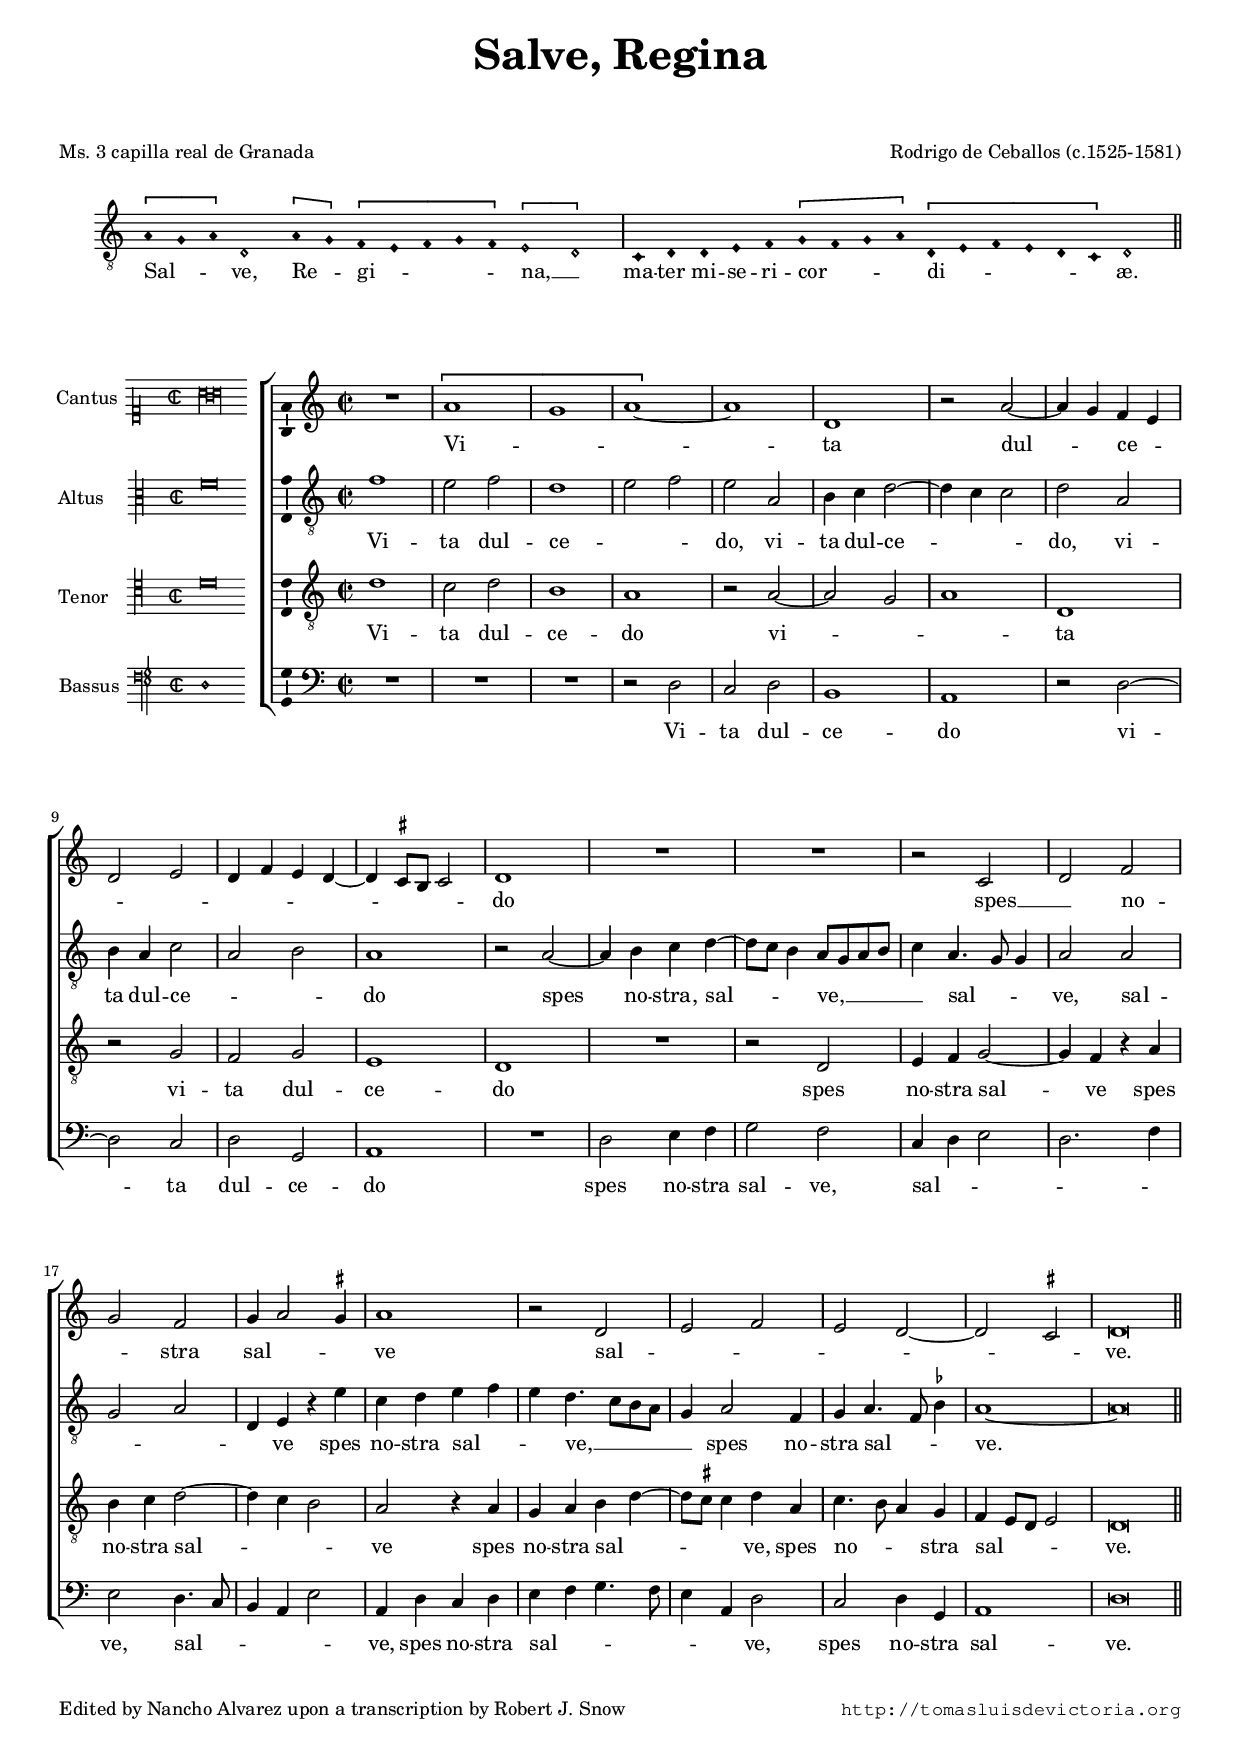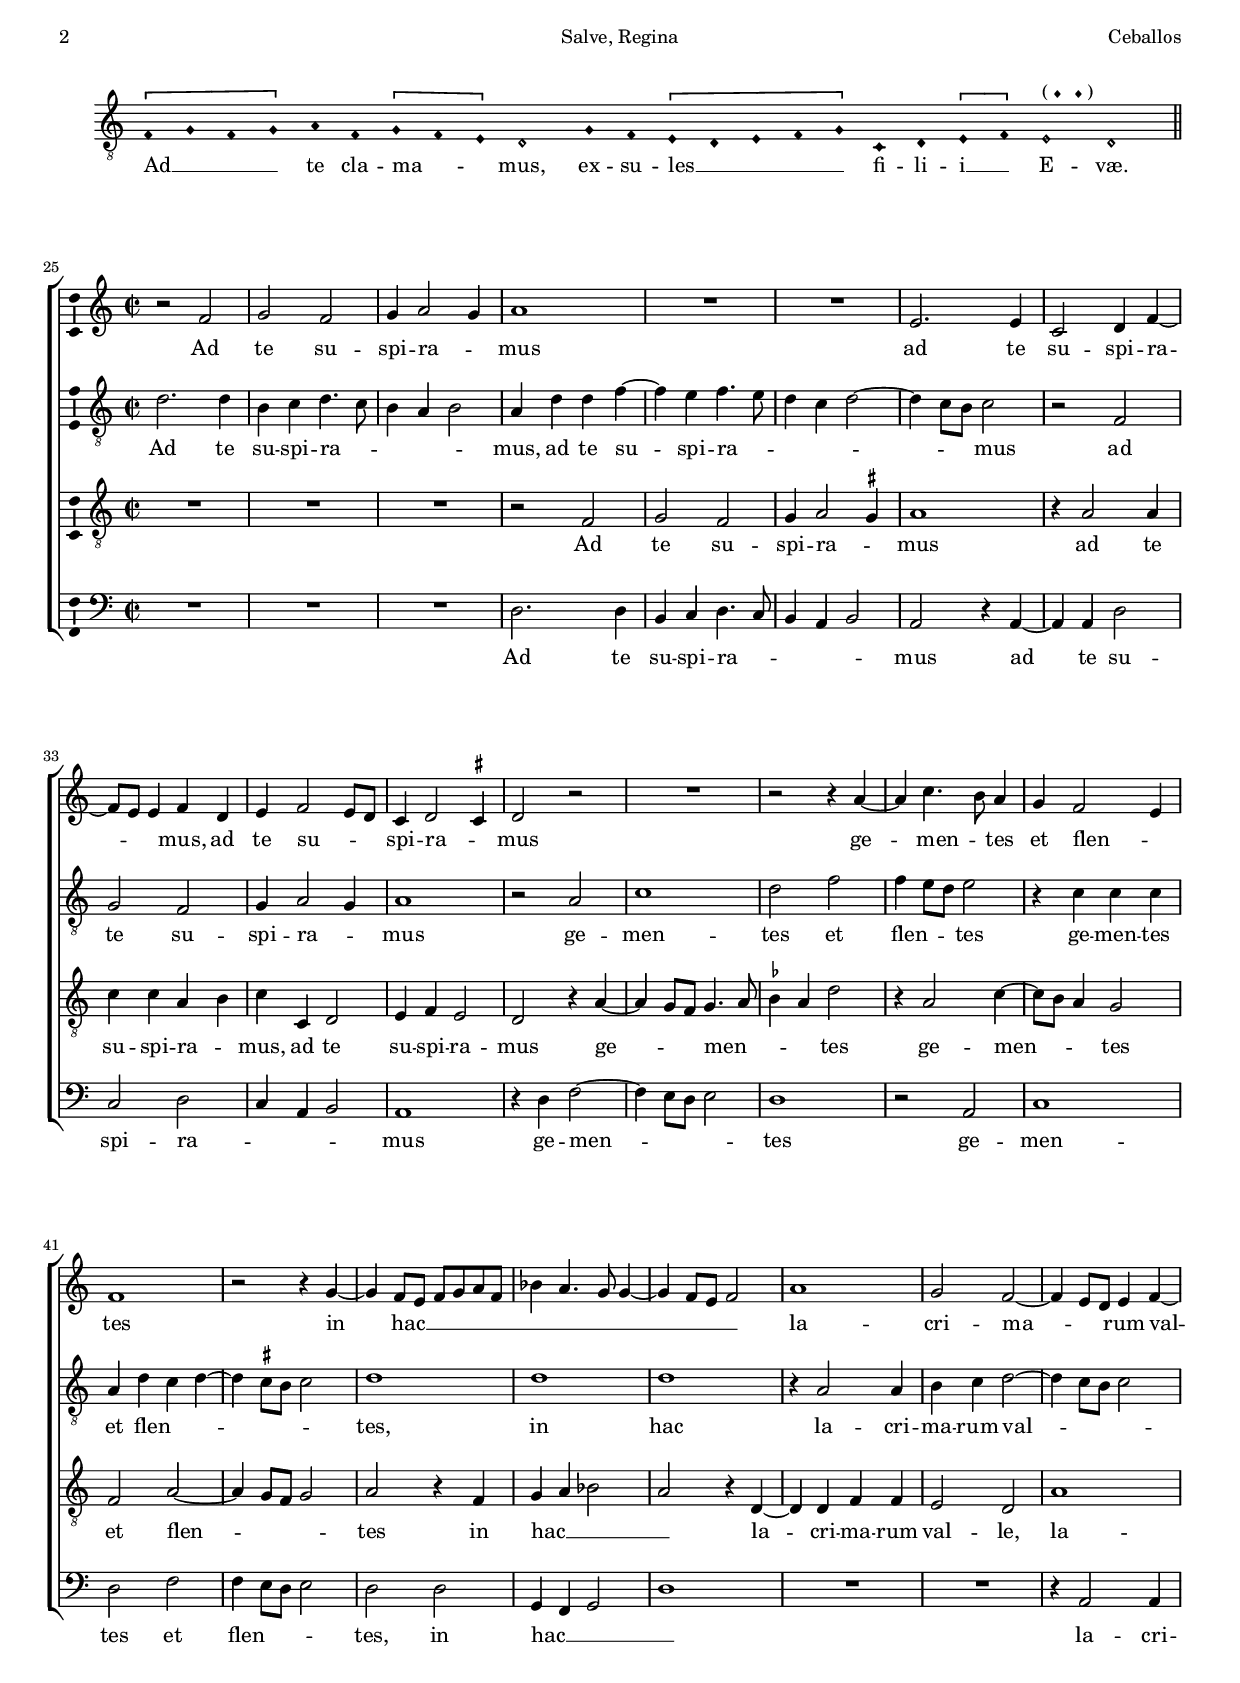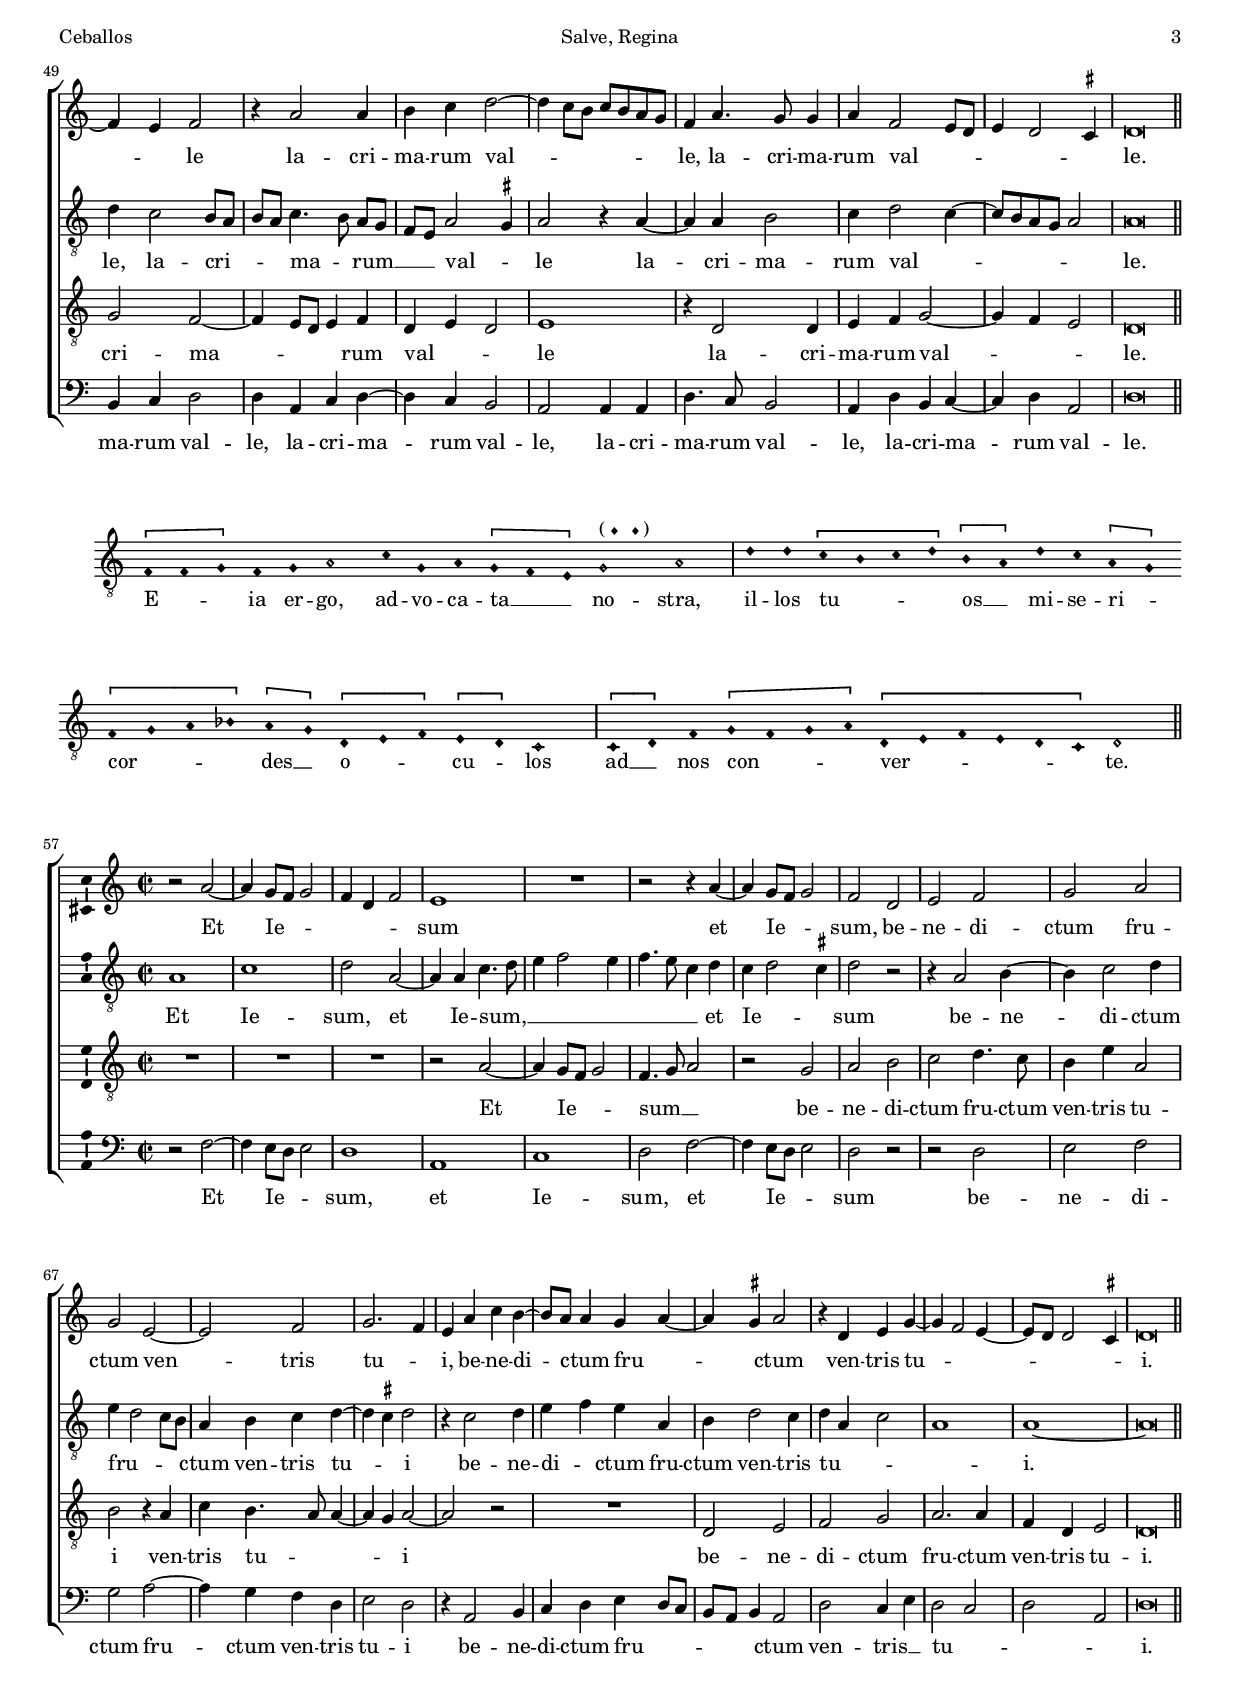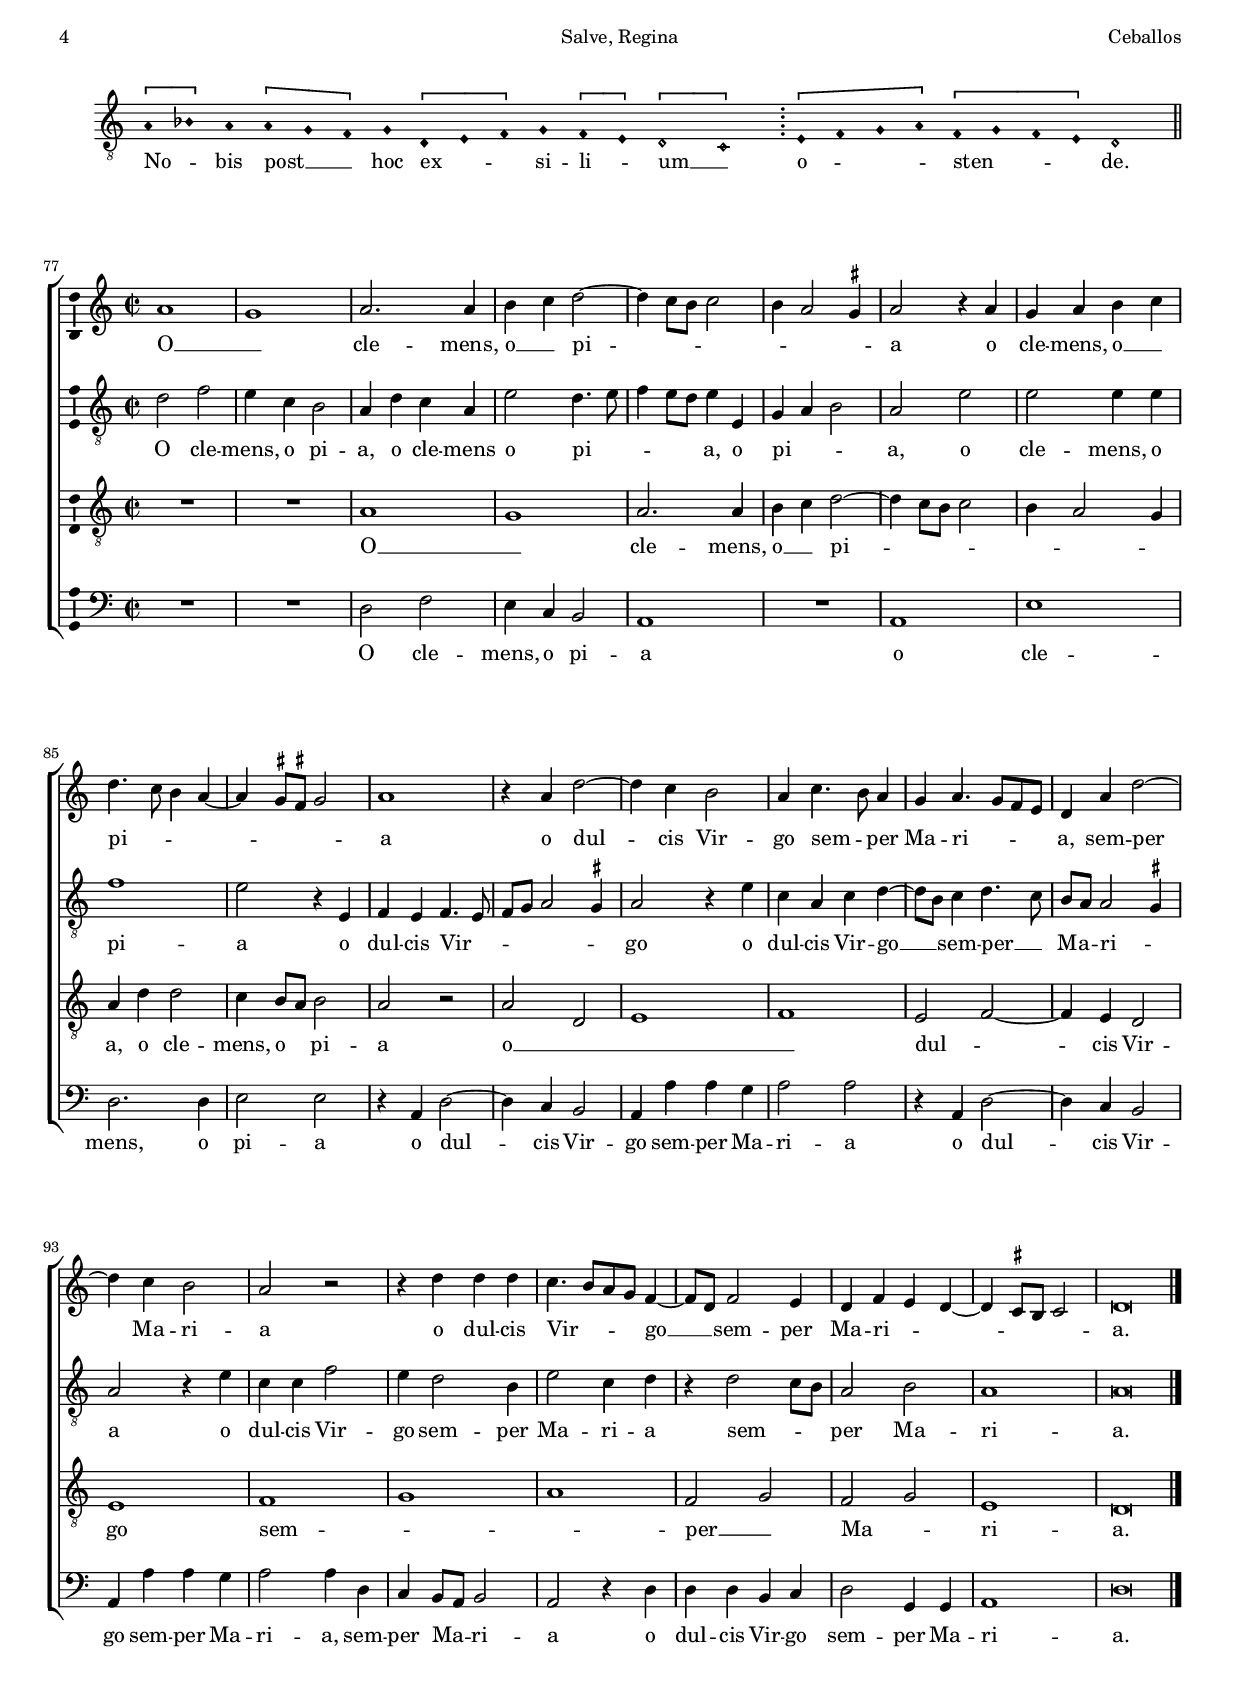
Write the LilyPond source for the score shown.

\version "2.18.0"

#(set-default-paper-size "a4")
#(set-global-staff-size 16.4)
#(ly:set-option 'point-and-click #f)
%mobile -s15.5 -i3.2 -ball

italicas=\override LyricText.font-shape = #'italic
rectas=\override LyricText.font-shape = #'upright
ss=\once \set suggestAccidentals = ##t
incipitwidth = 20
mtempo={\tempo 4 = 100}
mtempob={\tempo 4 = 50}
mt=#(define-music-function (parser location offset) (number?) ; move lyric text
      #{ \once \override LyricText.X-offset = -$offset #})

htitle="Salve, Regina"
hcomposer="Ceballos"

\header {
	title=\markup{\fontsize #3 "Salve, Regina"}
	%subtitle=""
	subsubtitle=\markup{\null \vspace #2 }
	composer="Rodrigo de Ceballos (c.1525-1581)"
        pdfauthor=\composer
	%opus="(-)"
	poet=\markup{"Ms. 3 capilla real de Granada"}
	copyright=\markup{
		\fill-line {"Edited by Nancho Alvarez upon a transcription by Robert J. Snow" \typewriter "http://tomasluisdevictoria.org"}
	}
%	tagline=""
}

\score {\transpose c c {
<<
         \new Voice = "canto" {
		 %\set Staff.instrumentName="             Tenor "
                 \override Staff.TimeSignature.stencil = #'()
                 \override Stem.transparent = ##t
                 \set Score.timing = ##f
                 \override NoteHead.style = #'neomensural         
                 \clef "G_8" 
                 \key a \minor
                 \[a4 g a\] d2 \[a4 g\] \[f e f g f\] \[e2 d\] \bar "|"
                 c4 d d e f \[g f g a\] \[d e f e d c\] d2
                 \bar "||"
         }
         \new Lyrics \lyricsto "canto" {
             	    Sal -- _ _ ve, Re -- _ gi -- _ _ _ _ na, __ _
             	    ma -- ter mi -- se -- ri -- cor -- _ _ _ di -- _ _ _ _ _ æ.
         }
>>
        }%transpose

\layout {
        \override LigatureBracket.padding = #1
        line-width=19\cm %notablet
        indent=0.6\cm
        ragged-right = ##f
}
}

%tablet \pageBreak


global={\key c \major \time 2/2 \skip 1*24
	\bar "||"
}

cantus=\relative c''{
	R1
	\[a1
	g
	a ~ \]
	a
	d,
	r2 a' ~
	a4 g f e
	d2 e
	d4 f e d ~
	d \ss cis8 b cis2
	d1
	R1*2
	r2 c
	d f
	g f
	g4 a2 \ss gis4
	a1
	r2 d,
	e f
	e d ~
	d \ss cis
	d\breve*1/2
}

altus=\relative c'{
	f1
	e2 f
	d1
	e2 f
	e a,
	b4 c d2 ~
	d4 c c2
	d a
	b4 a c2
	a b
	a1
	r2 a ~
	a4 b c d ~
	d8 c b4 a8 g a b
	c4 a4. g8 g4
	a2 a
	g a
	d,4 e r e'
	c d e f
	e d4. c8 b a g4 a2 f4
	g a4. f8 \ss bes4
	a1 ~
	a\breve*1/2
}

tenor=\relative c'{
	d1
	c2 d
	b1
	a
	r2 a ~
	a g
	a1
	d,
	r2 g
	f g
	e1
	d
	R1
	r2 d
	e4 f g2 ~
	g4 f r a
	b c d2 ~
	d4 c b2
	a r4 a
	g a b d ~
	d8 \ss cis cis4 d a
	c4. b8 a4 g
	f4 e8 d e2
	d\breve*1/2
}

bassus=\relative c{
	R1*3
	r2 d
	c2 d
	b1
	a
	r2 d ~
	d c
	d g, a1
	R1
	d2 e4 f
	g2 f
	c4 d e2
	d2. f4
	e2 d4. c8
	b4 a e'2
	a,4 d c d
	e f g4. f8
	e4 a, d2
	c d4 g,
	a1
	d\breve*1/2
}

textocantus=\lyricmode{
Vi -- _ _ ta dul -- _ ce -- _ _ _ _ _ _ _ _ _ _ do
\mt #.5 spes __ _ no -- _ stra \mt #.5 sal -- _ _ ve
sal -- _ _ _ _ _ ve.
}

textoaltus=\lyricmode{
Vi -- ta dul -- ce -- _ _ do,
vi -- ta dul -- ce -- _ _ do,
vi -- ta dul -- ce -- _ _ do
spes no -- stra,
sal -- _ _ ve, __ _ _ _ _
sal -- _ _ ve,
sal -- _ _ _ ve
spes no -- stra sal -- _ _ ve, __ _ _ _ _ 
spes no -- stra sal -- _ _ ve.
}

textotenor=\lyricmode{
Vi -- ta dul -- ce -- do 
vi -- _ _ ta
vi -- ta dul -- ce -- do
spes no -- stra sal -- ve
spes no -- stra sal -- _ _ ve
spes no -- stra sal -- _ _ _ ve,
spes no -- _ _ stra
sal -- _ _ _ ve.
}

textobassus=\lyricmode{
Vi -- ta dul -- ce -- do
vi -- ta dul -- ce -- do
spes no -- stra sal -- ve,
sal -- _ _ _ _ ve,
sal -- _ _ _ _ ve,
spes no -- stra sal -- _ _ _ _ _ ve,
spes no -- stra sal -- ve.
}

incipitcantus=\markup{
	\score{
		{ 
		\set Staff.instrumentName="Cantus "
		\override NoteHead.style = #'neomensural
		\override Staff.TimeSignature.style = #'neomensural
		\cadenzaOn 
		\clef "petrucci-c1"
		\key c \major
		\time 2/2
                \[a'\breve g' a'\longa\]
                %a'\breve % en ligadura
		} 

	\layout {
       \context {\Voice
               \remove Ligature_bracket_engraver
               \consists Mensural_ligature_engraver
       }
       line-width=\incipitwidth
       indent = 0
}
	}
}

incipitaltus=\markup{
	\score{
		{ 
		\set Staff.instrumentName="Altus    "
		\override NoteHead.style = #'neomensural 
		\override Staff.TimeSignature.style = #'neomensural
		\cadenzaOn 
		\clef "petrucci-c3"
		\key c \major
		\time 2/2
               f'\breve
		} 
	\layout { line-width=\incipitwidth indent = 0 }
	}
}


incipittenor=\markup{
	\score{
		{ 
		\set Staff.instrumentName="Tenor   "
		\override NoteHead.style = #'neomensural 
		\override Staff.TimeSignature.style = #'neomensural
		\cadenzaOn 
		\clef "petrucci-c4"
		\key c \major
		\time 2/2
                d'\breve
		} 
	\layout { line-width=\incipitwidth indent=0 }
	}
}

incipitbassus=\markup{
	\score{
		{ 
		\set Staff.instrumentName="Bassus "
		\override NoteHead.style = #'neomensural
		\override Staff.TimeSignature.style = #'neomensural
		\cadenzaOn 
		\clef "petrucci-f4"
		\key c \major
		\time 2/2
                d1
		} 
	\layout { line-width=\incipitwidth indent = 0 }
	}
}

%\layout {
%       \context {\Voice
%               \remove Ligature_bracket_engraver
%               \consists Mensural_ligature_engraver
%       }
%       line-width=\incipitwidth
%       indent = 0
%}

\score {\transpose c' c'{
\new ChoirStaff<<

	\new Staff <<\global
	\new Voice="v1" {
		\set Staff.instrumentName=\incipitcantus
		\clef "treble"
		\cantus }
	\new Lyrics \lyricsto "v1" {\textocantus }
	>>

	\new Staff <<\global
	\new Voice="v2" {
		\set Staff.instrumentName=\incipitaltus
		\clef "G_8"
		\altus }
	\new Lyrics \lyricsto "v2" {\textoaltus }
	>>
	
	\new Staff <<\global
	\new Voice="v3" {
		\set Staff.instrumentName=\incipittenor
		\clef "G_8"
		\tenor }
	\new Lyrics \lyricsto "v3" {\textotenor }
	>>

	\new Staff <<\global
	\new Voice="v4" {
		\set Staff.instrumentName=\incipitbassus
		\clef "bass"
		\bassus }
	\new Lyrics \lyricsto "v4" {\textobassus }
	>>
	
>>

	} % transpose

\layout{ 
	\context {\Lyrics 
		\override VerticalAxisGroup.staff-affinity = #UP
		\override VerticalAxisGroup.nonstaff-relatedstaff-spacing =
			#'((basic-distance . 0) (minimum-distance . 0) (padding . 1))
		\override LyricText.font-size = #1.2
		\override LyricHyphen.minimum-distance = #0.5
	}
	\context {\Score 
		tempoHideNote = ##t
		\override BarNumber.padding = #2 
	}
	\context {\Voice 
		%melismaBusyProperties = #'()
		%autoBeaming = ##f
	}
	\context {\Staff 
                %\RemoveEmptyStaves
                %\override VerticalAxisGroup.remove-first = ##t
		\override VerticalAxisGroup.staff-staff-spacing =
			#'((basic-distance . 11) (minimum-distance . 0) (padding . 1))
		\consists Ambitus_engraver 
		\override LigatureBracket.padding = #1
	}
}

%\midi { \mtempo }

}

%tablet \pageBreak


mimi=\markup{"("\raise #.5 \fontsize #-2 \line{\musicglyph #"noteheads.s2neomensural" \hspace #1.2 \musicglyph #"noteheads.s2neomensural"} ")"}
\score {\transpose c c {
<<
         \new Voice = "canto" {
		 %\set Staff.instrumentName="             Tenor "
                 \override Staff.TimeSignature.stencil = #'()
                 \override Stem.transparent = ##t
                 \set Score.timing = ##f
                 \override NoteHead.style = #'neomensural         
                 \clef "G_8" 
                 \key a \minor
                 \[f4 g f g\] a f \[g f e\] d2
                 g4 f \[e d e f g\] c d \[e f\] e2^\mimi d2 % \[e4 e\] d2
                 \bar "||"
         }
         \new Lyrics \lyricsto "canto" {
         Ad __ _ _ _ te cla -- ma -- _ _ mus,
         ex -- su -- les __ _ _ _ _ fi -- li -- i __ _ E -- væ. % Hevae
         }
>>
        }%transpose

\layout {
        \override LigatureBracket.padding = #1
        line-width=19\cm %notablet
        indent=0.6\cm
        ragged-right = ##f
}
}

%tablet \pageBreak

global={
 \set Score.currentBarNumber=#25
 \bar "||"
 \key c \major \time 2/2
 \skip 1*32
	\bar "||"
}



cantus=\relative c'{
	r2 f
	g f
	g4 a2 g4 % Snow g4 a2 \ss gis4
	a1
	R1*2
	e2. e4
	c2 d4 f ~
	f8 e e4 f d
	e4 f2 e8 d
	c4 d2 \ss cis4
	d2 r
	R1
	r2 r4 a' ~
	a c4. b8 a4
	g4 f2 e4
	f1
	r2 r4 g ~
	g4 f8 e f g a f
	bes4 a4. g8 g4 ~
	g4 f8 e f2
	a1
	g2 f ~
	f4 e8 d e4 f ~
	f4 e f2
	r4 a2 a4
	b c d2 ~
	d4 c8 b c b a g 
	f4 a4. g8 g4
	a4 f2 e8 d
	e4 d2 \ss cis4
	d\breve*1/2
}

altus=\relative c'{
	d2. d4
	b c d4. c8
	b4 a b2
	a4 d d f ~
	f e f4. e8
	d4 c d2 ~
	d4 c8 b c2
	r2 f,
	g f
	g4 a2 g4
	a1
	r2 a
	c1
	d2 f
	f4 e8 d e2
	r4 c c c
	a d c d ~
	d \ss cis8 b cis2
	d1
	d
	d
	r4 a2 a4
	b c d2 ~
	d4 c8 b c2
	d4 c2 b8 a
	b a c4. b8 a[ g]
	f e a2 \ss gis4
	a2 r4 a ~
	a a b2
	c4 d2 c4 ~
	c8 b a g a2
	a\breve*1/2
}

tenor=\relative c{
	R1*3
	r2 f
	g f
	g4 a2 \ss gis4
	a1
	r4 a2 a4
	c c a b
	c4 c, d2
	e4 f e2
	d2 r4 a' ~
	a4 g8 f g4. a8
	\ss bes4 a d2
	r4 a2 c4 ~
	c8 b a4 g2
	f a ~
	a4 g8 f g2
	a2 r4 f
	g a bes2
	a2 r4 d, ~
	d4 d f f
	e2 d
	a'1
	g2 f ~
	f4 e8 d e4 f
	d e d2
	e1
	r4 d2 d4
	e f g2 ~
	g4 f e2
	d\breve*1/2
}

bassus=\relative c{
	R1*3
	d2. d4
	b4 c d4. c8 
	b4 a b2
	a2 r4 a ~
	a a d2
	c d
	c4 a b2
	a1
	r4 d f2 ~
	f4 e8 d e2
	d1
	r2 a
	c1
	d2 f
	f4 e8 d e2
	d d
	g,4 f g2
	d'1
	R1*2
	r4 a2 a4
	b4 c d2
	d4 a c d ~
	d c b2
	a2 a4 a
	d4. c8 b2
	a4 d b c ~
	c4 d a2
	d\breve*1/2
}

textocantus=\lyricmode{
Ad te su -- spi -- ra -- _ mus
ad te su -- spi -- ra -- _ _ mus,
ad te su -- _ _ spi -- ra -- _ mus
\mt #.5 ge -- \mt #.8 men -- _ tes et flen -- _ tes
in \mt #.4 hac __ _ _ _ _ _ _ _ _ _ _ _ _ 
la -- cri -- ma -- _ _ rum val -- _ le
la -- cri -- ma -- rum val -- _ _ _ _ _ _ le,
la -- cri -- ma -- rum val -- _ _ _ _ _ le.
}

textoaltus=\lyricmode{
Ad te su -- spi -- ra -- _ _ _ _ mus,
ad te su -- spi -- ra -- _ _ _ _ _ _ \mt #1 mus
ad te su -- spi -- ra -- _ mus
ge -- men -- tes et \mt #.5 flen -- _ _ tes
ge -- men -- tes et \mt #.5 flen -- _ _ _ _ _ tes,
in hac 
la -- cri -- ma -- rum val -- _ _ _ le,
la -- cri -- _ _ _ ma -- _ \mt #.6 rum __ _ _ _ val -- _ le
la -- cri -- ma -- rum val -- _ _ _ _ _ le.
}

textotenor=\lyricmode{
Ad te su -- spi -- ra -- _ mus
ad te su -- spi -- ra -- _ mus,
ad te su -- spi -- ra -- mus
ge -- _ _ men -- _ _ _ tes
ge -- men -- _ _ tes
et flen -- _ _ _ tes
in hac __ _ _ _ 
la -- cri -- ma -- rum val -- le,
la -- cri -- ma -- _ _ _ rum val -- _ _ le
la -- cri -- ma -- rum val -- _ _ le.
}

textobassus=\lyricmode{
Ad te su -- spi -- ra -- _ _ _ _ mus
ad te su -- spi -- ra -- _ _ _ mus
ge -- men -- _ _ _ tes
ge -- men -- tes et \mt #.5 flen -- _ _ _ tes,
in hac __ _ _ _ 
la -- cri -- ma -- rum val -- le,
la -- cri -- ma -- rum val -- le,
la -- cri -- ma -- rum val -- le,
la -- cri -- ma -- rum val -- le.
}



\score {\transpose c' c'{
\new ChoirStaff<<

	\new Staff <<\global
	\new Voice="v1" {
		%\set Staff.instrumentName=\incipitcantus
		\clef "treble"
		\cantus }
	\new Lyrics \lyricsto "v1" {\textocantus }
	>>

	\new Staff <<\global
	\new Voice="v2" {
		%\set Staff.instrumentName=\incipitaltus
		\clef "G_8"
		\altus }
	\new Lyrics \lyricsto "v2" {\textoaltus }
	>>
	
	\new Staff <<\global
	\new Voice="v3" {
		%\set Staff.instrumentName=\incipittenor
		\clef "G_8"
		\tenor }
	\new Lyrics \lyricsto "v3" {\textotenor }
	>>

	\new Staff <<\global
	\new Voice="v4" {
		%\set Staff.instrumentName=\incipitbassus
		\clef "bass"
		\bassus }
	\new Lyrics \lyricsto "v4" {\textobassus }
	>>
	
>>

	} % transpose

\layout{ 
        indent=0\cm
	\context {\Lyrics 
		\override VerticalAxisGroup.staff-affinity = #UP
		\override VerticalAxisGroup.nonstaff-relatedstaff-spacing =
			#'((basic-distance . 0) (minimum-distance . 0) (padding . 1))
		\override LyricText.font-size = #1.2
		\override LyricHyphen.minimum-distance = #0.5
	}
	\context {\Score 
		tempoHideNote = ##t
		\override BarNumber.padding = #2 
	}
	\context {\Voice 
		%melismaBusyProperties = #'()
		%autoBeaming = ##f
	}
	\context {\Staff 
                %\RemoveEmptyStaves
                %\override VerticalAxisGroup.remove-first = ##t
		\override VerticalAxisGroup.staff-staff-spacing =
			#'((basic-distance . 11) (minimum-distance . 0) (padding . 1))
		\consists Ambitus_engraver 
		\override LigatureBracket.padding = #1
	}
}

%\midi { \mtempo }

}

%tablet \pageBreak

\score {\transpose c c {
<<
         \new Voice = "canto" {
		 %\set Staff.instrumentName="             Tenor "
                 \override Staff.TimeSignature.stencil = #'()
                 \override Stem.transparent = ##t
                 \set Score.timing = ##f
                 \override NoteHead.style = #'neomensural         
                 \clef "G_8" 
                 \key a \minor
                 \[f4 f g\] f g a2
                 c'4 g a \[g f e\] g1^\mimi a2 \bar "|"
                 d'4 d' \[c' b c' d'\] \[b a\] d' c' \[a g\]
                 \bar "" \break
                 \[f g a bes\] \[a g\] \[d e f\] \[e d\] c2 \bar "|"
                 \[c4 d\] f \[g f g a\] \[d e f e d c\] d2
                 \bar "||"
         }
         \new Lyrics \lyricsto "canto" {
          E -- _ _ ia er -- go, ad -- vo -- ca -- ta __ _ _ no -- stra,
          il -- los tu -- _ _ _ os __ _ mi -- se -- ri -- _ cor -- _ _ _ \mt #.5 des __ _
          o -- _ _ \mt #.5 cu -- _ los \mt #.5 ad __ _ nos con -- _ _ _ ver -- _ _ _ _ _ te.
         }
>>
        }%transpose

\layout {
        \override LigatureBracket.padding = #1
        line-width=19\cm %notablet
        indent=0.6\cm
        ragged-right = ##f
}
}

%tablet \pageBreak

global={
 \set Score.currentBarNumber=#57
 \bar "||"
 \key c \major \time 2/2 \skip 1*20
	\bar "||"
}


cantus=\relative c''{
	r2 a2 ~
	a4 g8 f g2
	f4 d f2
	e1
	R1
	r2 r4 a ~
	a g8 f g2
	f2 d
	e f
	g a
	g e ~
	e f
	g2. f4
	e4 a c b ~
	b8 a a4 g a ~
	a \ss gis a2
	r4 d, e g ~
	g f2 e4 ~
	e8 d d2 \ss cis4 
	d\breve*1/2
}

altus=\relative c'{
	a1
	c
	d2 a ~
	a4 a c4. d8
	e4 f2 e4
	f4. e8 c4 d
	c d2 \ss cis4
	d2 r
	r4 a2 b4 ~
	b c2 d4
	e4 d2 c8 b
	a4 b c d ~
	d \ss cis d2
	r4 c2 d4
	e f e a,
	b d2 c4
	d4 a c2
	a1
	a1 ~
	a\breve*1/2
}

tenor=\relative c'{
	R1*3
	r2 a ~
	a4 g8 f g2
	f4. g8 a2
	r2 g
	a b
	c d4. c8 b4 e a,2
	b2 r4 a 
	c4 b4. a8 a4 ~
	a g a2 ~
	a r
	R1
	d,2 e
	f2 g
	a2. a4
	f4 d e2
	d\breve*1/2
}

bassus=\relative c{
	r2 f ~
	f4 e8 d e2
	d1
	a
	c
	d2 f ~
	f4 e8 d e2
	d2 r
	r d
	e f
	g a ~
	a4 g f d
	e2 d
	r4 a2 b4
	c d e d8 c
	b a b4 a2
	d2 c4 e
	d2 c
	d a
	d\breve*1/2
}

textocantus=\lyricmode{
Et Ie -- _ _ _ _ _ sum
et Ie -- _ _ sum,
be -- ne -- di -- ctum fru -- ctum ven -- tris tu -- _ i,
be -- ne -- di -- _ ctum fru -- _ _ ctum
ven -- tris tu -- _ _ _ _ _ i.
}

textoaltus=\lyricmode{
Et Ie -- sum,
et Ie -- sum, __ _ _ _ _ _ _ _ 
et Ie -- _ _ sum
be -- ne -- di -- ctum fru -- _ _ _ ctum ven -- tris tu -- _ i
be -- ne -- di -- _ ctum fru -- ctum ven -- tris
tu -- _ _ _ i.
}

textotenor=\lyricmode{
Et Ie -- _ _ sum __ _ _ 
be -- ne -- di -- ctum fru -- ctum ven -- tris tu -- i
ven -- tris tu -- _ _ _ i
be -- ne -- di -- ctum fru -- ctum ven -- tris tu -- i.
}

textobassus=\lyricmode{
Et Ie -- _ _ sum,
et Ie -- sum, 
et Ie -- _ _ sum
be -- ne -- di -- ctum fru -- ctum ven -- tris tu -- i
be -- ne -- di -- ctum fru -- _ _ _ _ _ ctum
ven -- \mt #.5 tris __ _ tu -- _ _ _ i.
}


\score {\transpose c' c'{
\new ChoirStaff<<

	\new Staff <<\global
	\new Voice="v1" {
		%\set Staff.instrumentName=\incipitcantus
		\clef "treble"
		\cantus }
	\new Lyrics \lyricsto "v1" {\textocantus }
	>>

	\new Staff <<\global
	\new Voice="v2" {
		%\set Staff.instrumentName=\incipitaltus
		\clef "G_8"
		\altus }
	\new Lyrics \lyricsto "v2" {\textoaltus }
	>>
	
	\new Staff <<\global
	\new Voice="v3" {
		%\set Staff.instrumentName=\incipittenor
		\clef "G_8"
		\tenor }
	\new Lyrics \lyricsto "v3" {\textotenor }
	>>

	\new Staff <<\global
	\new Voice="v4" {
		%\set Staff.instrumentName=\incipitbassus
		\clef "bass"
		\bassus }
	\new Lyrics \lyricsto "v4" {\textobassus }
	>>
	
>>

	} % transpose

\layout{ 
        indent=0\cm
	\context {\Lyrics 
		\override VerticalAxisGroup.staff-affinity = #UP
		\override VerticalAxisGroup.nonstaff-relatedstaff-spacing =
			#'((basic-distance . 0) (minimum-distance . 0) (padding . 1))
		\override LyricText.font-size = #1.2
		\override LyricHyphen.minimum-distance = #0.5
	}
	\context {\Score 
		tempoHideNote = ##t
		\override BarNumber.padding = #2 
	}
	\context {\Voice 
		%melismaBusyProperties = #'()
		%autoBeaming = ##f
	}
	\context {\Staff 
                %\RemoveEmptyStaves
                %\override VerticalAxisGroup.remove-first = ##t
		\override VerticalAxisGroup.staff-staff-spacing =
			#'((basic-distance . 11) (minimum-distance . 0) (padding . 1))
		\consists Ambitus_engraver 
		\override LigatureBracket.padding = #1
	}
}

%\midi { \mtempo }

}

%tablet \pageBreak

\score {\transpose c c {
<<
         \new Voice = "canto" {
		 %\set Staff.instrumentName="             Tenor "
                 \override Staff.TimeSignature.stencil = #'()
                 \override Stem.transparent = ##t
                 \set Score.timing = ##f
                 \override NoteHead.style = #'neomensural         
                 \clef "G_8" 
                 \key a \minor
                 \[a4 bes\] a \[a g f\] g \[d e f\] g \[f e\]
                 \[d2 c\] \bar ";"
                 \[e4 f g a\] \[f g f e\] d2
                 \bar "||"
         }
         \new Lyrics \lyricsto "canto" {
          No -- _ bis post __ _ _ hoc
          ex -- _ _ si -- li -- _ um __ _
          o -- _ _ _ sten -- _ _ _ de.
         }
>>
        }%transpose

\layout {
        \override LigatureBracket.padding = #1
        line-width=19\cm %notablet
        indent=0.6\cm
        ragged-right = ##f
}
}

%tablet \pageBreak


global={
 \set Score.currentBarNumber=#77
 \bar "||"
 \key c \major \time 2/2 \skip 1*24
	\bar "|."
}


cantus=\relative c''{
	a1
	g
	a2. a4
	b4 c d2 ~
	d4 c8 b c2
	b4 a2 \ss gis4
	a2 r4 a
	g a b c
	d4. c8 b4 a ~
	a \ss gis8 \ss fis gis2
	a1
	r4 a d2 ~
	d4 c b2
	a4 c4. b8 a4
	g4 a4. g8 f e
	d4 a' d2 ~
	d4 c b2
	a r
	r4 d d d
	c4. b8[ a g] f4 ~
	f8 d f2 e4
	d4 f e d ~
	d \ss cis8 b cis2
	d\breve*1/2
}

altus=\relative c'{
	d2 f
	e4 c b2
	a4 d c a
	e'2 d4. e8
	f4 e8 d e4 e,
	g a b2
	a2 e'
	e e4 e
	f1
	e2 r4 e,
	f e f4. e8 
	f g a2 \ss gis4
	a2 r4 e'
	c a c d ~
	d8 b c4 d4. c8
	b a a2 \ss gis4
	a2 r4 e'
	c c f2
	e4 d2 b4
	e2 c4 d
	r4 d2 c8 b 
	a2 b
	a1
	a\breve*1/2
}

tenor=\relative c'{
	R1*2
	a1
	g
	a2. a4
	b c d2 ~
	d4 c8 b c2
	b4 a2 g4
	a d d2
	c4 b8 a b2
	a r
	a2 d,
	e1
	f
	e2 f ~
	f4 e d2
	e1
	f
	g
	a
	f2 g
	f g
	e1
	d\breve*1/2
}

bassus=\relative c{
	R1*2
	d2 f
	e4 c b2
	a1
	R1
	a1
	e'
	d2. d4
	e2 e
	r4 a, d2 ~
	d4 c b2
	a4 a' a  g
	a2 a
	r4 a, d2 ~
	d4 c b2
	a4 a' a g
	a2 a4 d,
	c4 b8 a b2
	a r4 d
	d d b c
	d2 g,4 g
	a1
	d\breve*1/2
}

textocantus=\lyricmode{
O __ _ cle -- mens,
o __ _ pi -- _ _ _ _ _ _ a
o cle -- mens, o __ _ pi -- _ _ _ _ _ _ a
o dul -- cis Vir -- go sem -- _ per Ma -- ri -- _ _ _ a,
sem -- per Ma -- ri -- a
o dul -- cis Vir -- _ _ _ go __ _ sem -- per
Ma -- ri -- _ _ _ _ _ a.
}

textoaltus=\lyricmode{
O cle -- mens,
o pi -- a,
o cle -- mens
o pi -- _ _ _ _ a,
o pi -- _ _ a,
o cle -- mens, o pi -- a
o dul -- cis Vir -- _ _ _ _ _ go
o dul -- cis Vir -- go __ _ sem -- per __ _ \mt #.4 Ma -- _ ri -- _ a
o dul -- cis Vir -- go sem -- per Ma -- ri -- a
sem -- _ _ per Ma -- ri -- a.
}

textotenor=\lyricmode{
O __ _ cle -- mens,
o __ _ pi -- _ _ _ _ _ _ a,
o cle -- mens,
o _ pi -- a
o __ _ _ _ dul -- _ cis Vir -- go sem -- _ _ per __ _ 
Ma -- _ ri -- a.
}

textobassus=\lyricmode{
O cle -- mens, o pi -- a
o cle -- mens, o pi -- a
o dul -- cis Vir -- go sem -- per Ma -- ri -- a
o dul -- cis Vir -- go sem -- per Ma -- ri -- a,
sem -- per Ma -- _ ri -- a
o dul -- cis Vir -- go sem -- per Ma -- ri -- a.
}


\score {\transpose c' c'{
\new ChoirStaff<<

	\new Staff <<\global
	\new Voice="v1" {
		%\set Staff.instrumentName=\incipitcantus
		\clef "treble"
		\cantus }
	\new Lyrics \lyricsto "v1" {\textocantus }
	>>

	\new Staff <<\global
	\new Voice="v2" {
		%\set Staff.instrumentName=\incipitaltus
		\clef "G_8"
		\altus }
	\new Lyrics \lyricsto "v2" {\textoaltus }
	>>
	
	\new Staff <<\global
	\new Voice="v3" {
		%\set Staff.instrumentName=\incipittenor
		\clef "G_8"
		\tenor }
	\new Lyrics \lyricsto "v3" {\textotenor }
	>>

	\new Staff <<\global
	\new Voice="v4" {
		%\set Staff.instrumentName=\incipitbassus
		\clef "bass"
		\bassus }
	\new Lyrics \lyricsto "v4" {\textobassus }
	>>
	
>>

	} % transpose

\layout{ 
        indent=0\cm
	\context {\Lyrics 
		\override VerticalAxisGroup.staff-affinity = #UP
		\override VerticalAxisGroup.nonstaff-relatedstaff-spacing =
			#'((basic-distance . 0) (minimum-distance . 0) (padding . 1))
		\override LyricText.font-size = #1.2
		\override LyricHyphen.minimum-distance = #0.5
	}
	\context {\Score 
		tempoHideNote = ##t
		\override BarNumber.padding = #2 
	}
	\context {\Voice 
		%melismaBusyProperties = #'()
		%autoBeaming = ##f
	}
	\context {\Staff 
                %\RemoveEmptyStaves
                %\override VerticalAxisGroup.remove-first = ##t
		\override VerticalAxisGroup.staff-staff-spacing =
			#'((basic-distance . 11) (minimum-distance . 0) (padding . 1))
		\consists Ambitus_engraver 
		\override LigatureBracket.padding = #1
	}
}

%\midi { \mtempo }

}


\paper{
	evenHeaderMarkup=\markup  \fill-line { \fromproperty #'page:page-number-string \htitle \hcomposer }
	oddHeaderMarkup= \markup  \fill-line { \on-the-fly #not-first-page \hcomposer \on-the-fly #not-first-page \htitle \on-the-fly #not-first-page \fromproperty #'page:page-number-string }
	%system-count=20
	%page-count = 8
	ragged-last-bottom = ##f
	indent=3.6\cm
	system-system-spacing =
	#'((basic-distance . 20) (minimum-distance . 0) (padding . 5))
	top-system-spacing = % header
	#'((basic-distance . 10) (minimum-distance . 0) (padding . 0))
	last-bottom-spacing = % footer
	#'((basic-distance . 14) (minimum-distance . 0) (padding . 0))
	markup-system-spacing.padding = #4
	score-system-spacing = 
	#'((basic-distance . 20) (minimum-distance . 0) (padding . 0))
}
